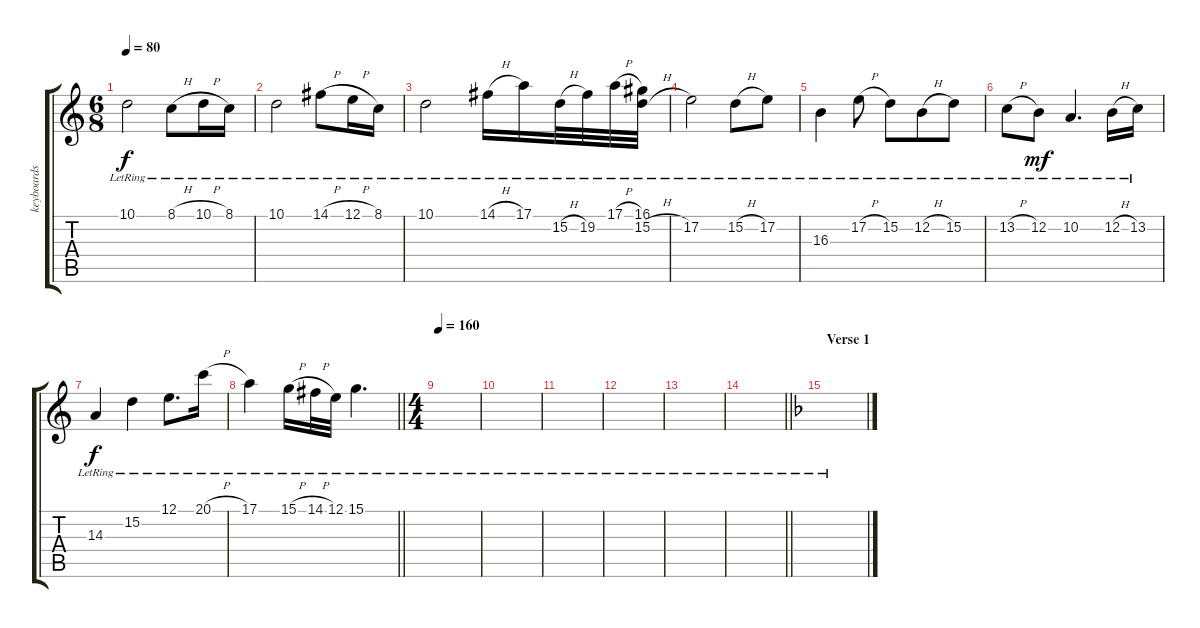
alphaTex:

\track ("keyboards 2" "keyboards ") {instrument harpsichord}
\staff {score tabs}
\tuning (E4 B3 G3 D3 A2 E2) {hide}
\ts (6 8)
\tempo 80
\clef g2
\ks c
10.1{lr}.2{dy f} 8.1{h lr}.8 10.1{h lr}.16 8.1{lr}.16 |
10.1{lr}.2 14.1{h lr}.8 12.1{h lr}.16 8.1{lr}.16 |
10.1{lr}.2 14.1{h lr}.16 17.1{lr}.16 15.2{h lr}.32 19.2{lr}.32 17.1{h lr}.32 (16.1{lr} 15.2{h lr}).32 |
17.2{lr}.2 15.2{h lr}.8 17.2{lr}.8 |
16.3{lr}.4 17.2{h lr}.8 15.2{lr}.8 12.2{h lr}.8 15.2{lr}.8 |
13.2{h lr}.8 12.2{lr}.8{dy mf} 10.2{lr}.4{d} 12.2{h lr}.16 13.2{lr}.16 |
14.3{lr}.4{dy f} 15.2{lr}.4 12.1{lr}.8{d} 20.1{h lr}.16 |
\barLineRight lightlight
17.1{lr}.4 15.1{h lr}.16 14.1{h lr}.32 12.1{lr}.32 15.1{lr}.4{d} |
\ts (4 4)
\tempo 160
|
|
|
|
|
\barLineRight lightlight
|
\section ("" "Verse 1")
\ks dminor
